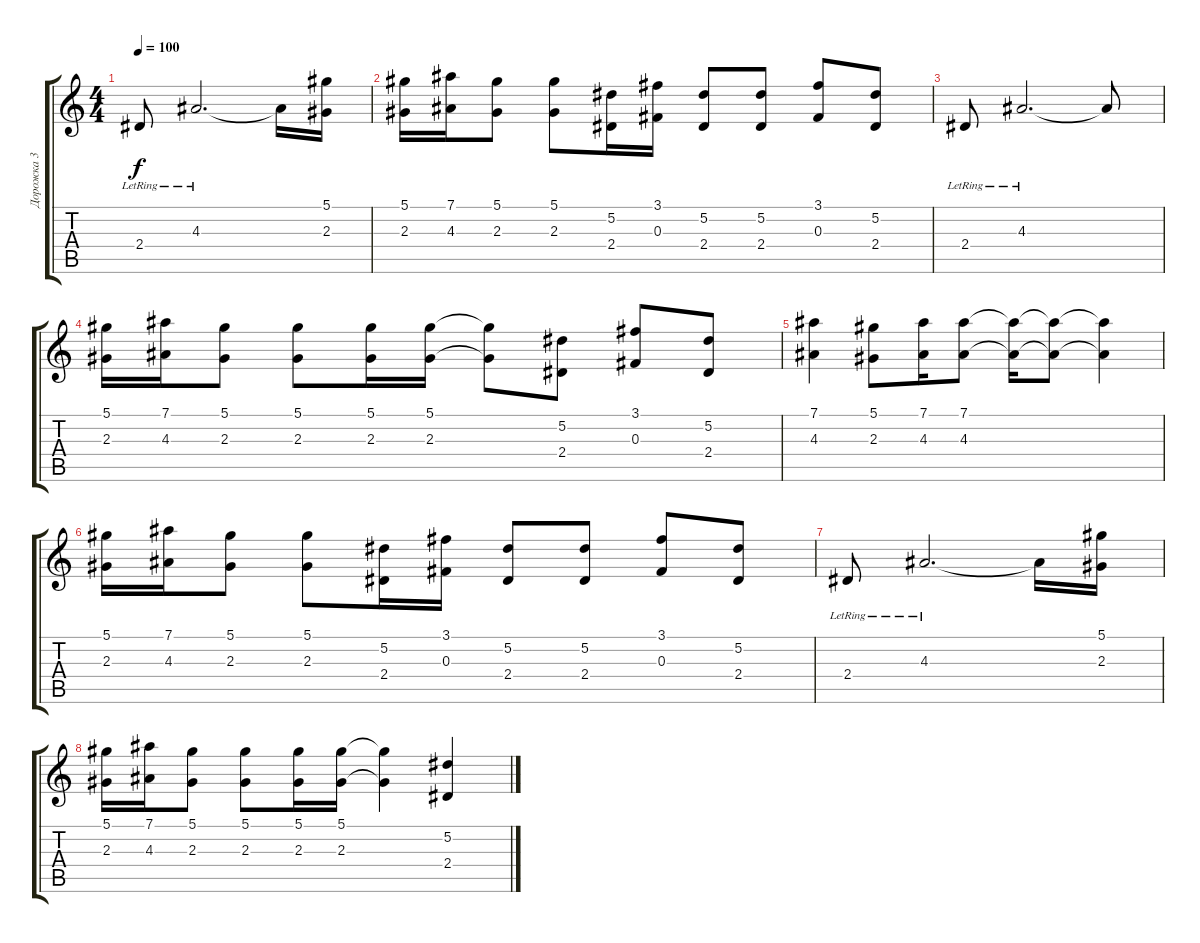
\track ("Дорожка 3" "Дорожка 3") {instrument brightacousticpiano}
\staff {score tabs}
\tuning (Eb5 Bb4 Gb4 Db4 Ab3 Db3) {hide}
\ts (4 4)
\tempo 100
\clef g2
\ks c
2.4{lr}.8{dy f} 4.3{lr}.2{d} 4.3{t}.16 (5.1 2.3).16 |
(5.1 2.3).16 (7.1 4.3).16 (5.1 2.3).8 (5.1 2.3).8 (5.2 2.4).16 (3.1 0.3).16 (5.2 2.4).8 (5.2 2.4).8 (3.1 0.3).8 (5.2 2.4).8 |
2.4{lr}.8 4.3{lr}.2{d} 4.3{t}.8 |
(5.1 2.3).16 (7.1 4.3).16 (5.1 2.3).8 (5.1 2.3).8 (5.1 2.3).16 (5.1 2.3).16 (5.1{t} 2.3{t}).8 (5.2 2.4).8 (3.1 0.3).8 (5.2 2.4).8 |
(7.1 4.3).4 (5.1 2.3).8 (7.1 4.3).16 (7.1 4.3).8 (7.1{t} 4.3{t}).16 (7.1{t} 4.3{t}).8 (7.1{t} 4.3{t}).4 |
(5.1 2.3).16 (7.1 4.3).16 (5.1 2.3).8 (5.1 2.3).8 (5.2 2.4).16 (3.1 0.3).16 (5.2 2.4).8 (5.2 2.4).8 (3.1 0.3).8 (5.2 2.4).8 |
2.4{lr}.8 4.3{lr}.2{d} 4.3{t}.16 (5.1 2.3).16 |
(5.1 2.3).16 (7.1 4.3).16 (5.1 2.3).8 (5.1 2.3).8 (5.1 2.3).16 (5.1 2.3).16 (5.1{t} 2.3{t}).4 (5.2 2.4).4
